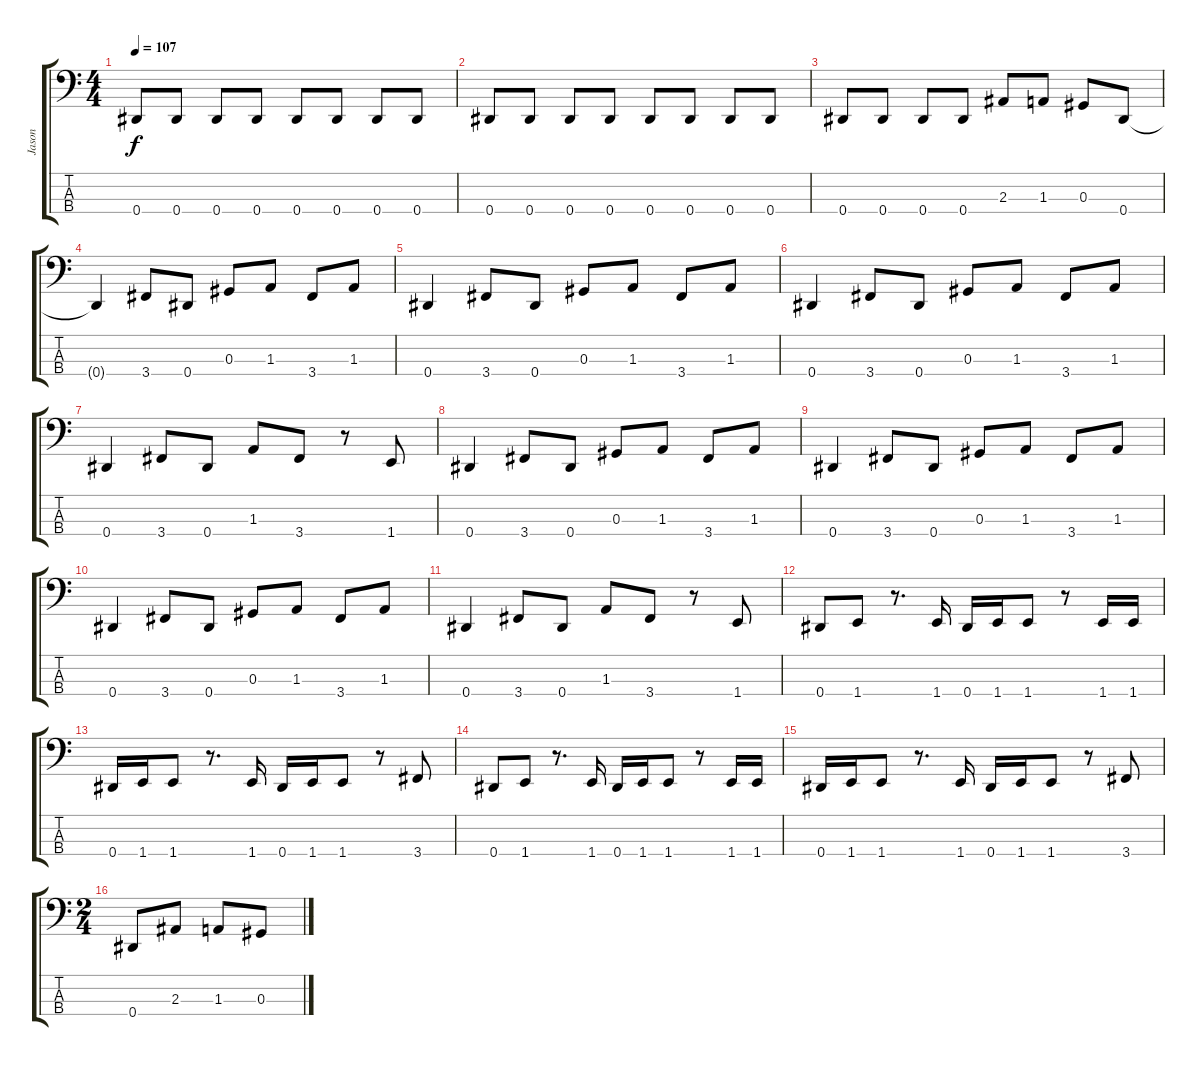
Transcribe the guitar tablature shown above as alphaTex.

\track ("Jason" "Jason") {instrument electricbassfinger}
\staff {score tabs}
\tuning (Gb2 Db2 Ab1 Eb1) {hide}
\ts (4 4)
\tempo 107
\clef f4
\ks c
0.4.8{dy f} 0.4.8 0.4.8 0.4.8 0.4.8 0.4.8 0.4.8 0.4.8 |
0.4.8 0.4.8 0.4.8 0.4.8 0.4.8 0.4.8 0.4.8 0.4.8 |
0.4.8 0.4.8 0.4.8 0.4.8 2.3.8 1.3.8 0.3.8 0.4.8 |
0.4{t}.4 3.4.8 0.4.8 0.3.8 1.3.8 3.4.8 1.3.8 |
0.4.4 3.4.8 0.4.8 0.3.8 1.3.8 3.4.8 1.3.8 |
0.4.4 3.4.8 0.4.8 0.3.8 1.3.8 3.4.8 1.3.8 |
0.4.4 3.4.8 0.4.8 1.3.8 3.4.8 r.8 1.4.8 |
0.4.4 3.4.8 0.4.8 0.3.8 1.3.8 3.4.8 1.3.8 |
0.4.4 3.4.8 0.4.8 0.3.8 1.3.8 3.4.8 1.3.8 |
0.4.4 3.4.8 0.4.8 0.3.8 1.3.8 3.4.8 1.3.8 |
0.4.4 3.4.8 0.4.8 1.3.8 3.4.8 r.8 1.4.8 |
0.4.8 1.4.8 r.8{d} 1.4.16 0.4.16 1.4.16 1.4.8 r.8 1.4.16 1.4.16 |
0.4.16 1.4.16 1.4.8 r.8{d} 1.4.16 0.4.16 1.4.16 1.4.8 r.8 3.4.8 |
0.4.8 1.4.8 r.8{d} 1.4.16 0.4.16 1.4.16 1.4.8 r.8 1.4.16 1.4.16 |
0.4.16 1.4.16 1.4.8 r.8{d} 1.4.16 0.4.16 1.4.16 1.4.8 r.8 3.4.8 |
\ts (2 4)
0.4.8 2.3.8 1.3.8 0.3.8
